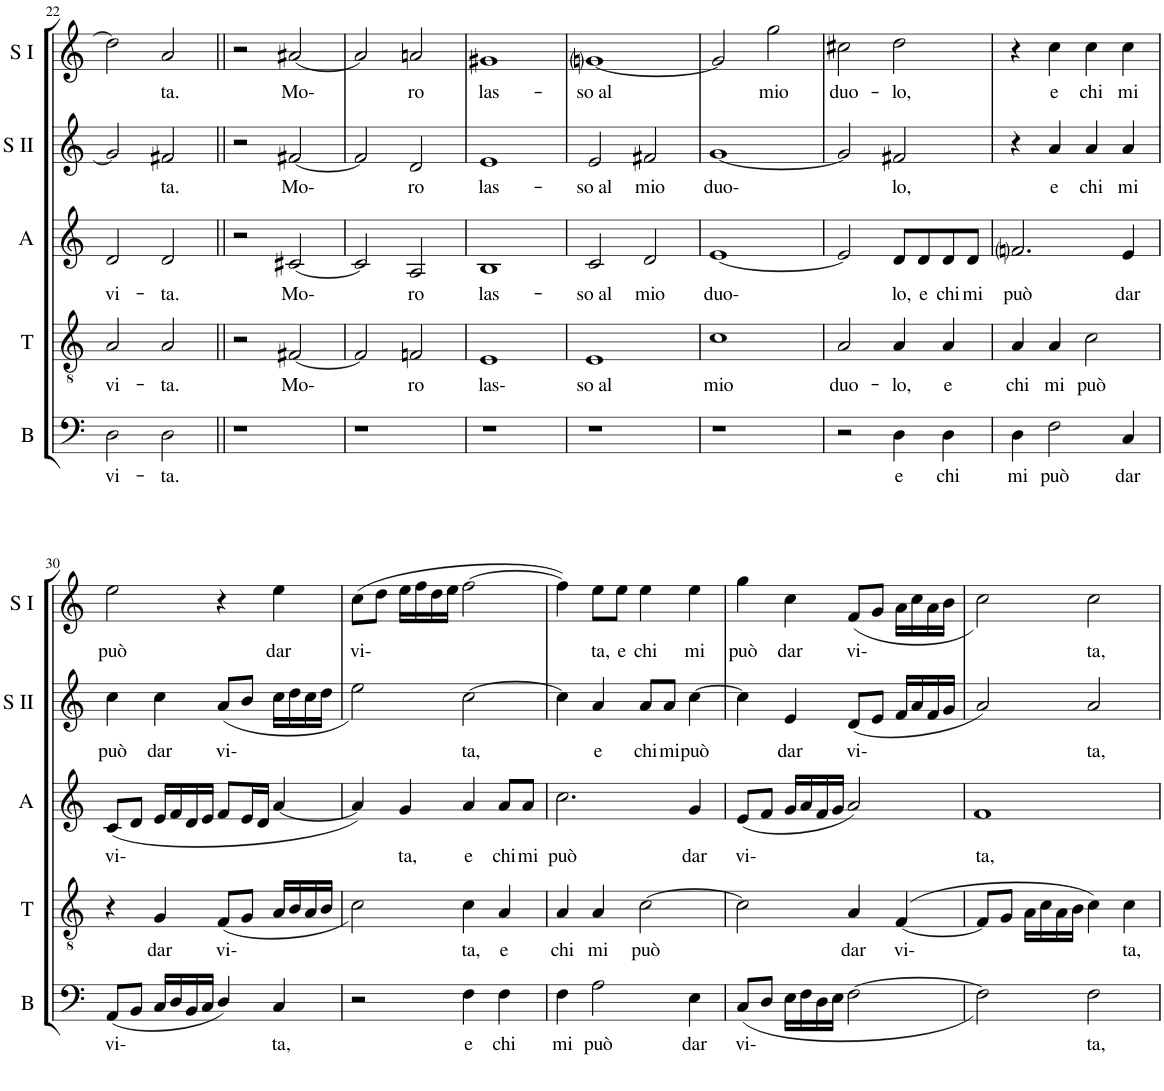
**kern	**text	**kern	**text	**kern	**text	**kern	**text	**kern	**text
*part5	*part5	*part4	*part4	*part3	*part3	*part2	*part2	*part1	*part1
*staff5	*staff5	*staff4	*staff4	*staff3	*staff3	*staff2	*staff2	*staff1	*staff1
*I"Bass	*	*I"Tenor	*	*I"Alto	*	*I"Soprano II	*	*I"Soprano I	*
*I'B	*	*I'T	*	*I'A	*	*I'S II	*	*I'S I	*
!!LO:PB:g=z
*clefF4	*	*clefGv2	*	*clefG2	*	*clefG2	*	*clefG2	*
*k[]	*	*k[]	*	*k[]	*	*k[]	*	*k[]	*
*M4/4	*	*M4/4	*	*M4/4	*	*M4/4	*	*M4/4	*
=22	=22	=22	=22	=22	=22	=22	=22	=22	=22
!	!LO:LY:b	!	!LO:LY:b	!	!LO:LY:b	!	!	!	!
2D\	vi-	2A/	vi-	2d/	vi-	2g/]	.	2dd\]	.
!	!LO:LY:b	!	!LO:LY:b	!	!LO:LY:b	!	!LO:LY:b	!	!LO:LY:b
2D\	-ta.	2A/	-ta.	2d/	-ta.	2f#X/	ta.	2a/	ta.
=23||	=23||	=23||	=23||	=23||	=23||	=23||	=23||	=23||	=23||
1r	.	2r	.	2r	.	2r	.	2r	.
!	!	!	!LO:LY:b	!	!LO:LY:b	!	!LO:LY:b	!	!LO:LY:b
.	.	[2F#X/	Mo-	[2c#X/	Mo-	[2f#X/	Mo-	[2a#X/	Mo-
=24	=24	=24	=24	=24	=24	=24	=24	=24	=24
1r	.	2F#/]	.	2c#/]	.	2f#/]	.	2a#/]	.
!	!	!	!LO:LY:b	!	!LO:LY:b	!	!LO:LY:b	!	!LO:LY:b
.	.	2Fn/	ro	2A/	ro	2d/	ro	2an/	ro
=25	=25	=25	=25	=25	=25	=25	=25	=25	=25
!	!	!	!LO:LY:b	!	!LO:LY:b	!	!LO:LY:b	!	!LO:LY:b
1r	.	1E	las-	1B	las-	1e	las-	1g#X	las-
=26	=26	=26	=26	=26	=26	=26	=26	=26	=26
!	!	!	!LO:LY:b	!	!LO:LY:b	!	!LO:LY:b	!	!LO:LY:b
1r	.	1E	so al	2c/	-so al	2e/	-so al	[1gni	-so al
!	!	!	!	!	!LO:LY:b	!	!LO:LY:b	!	!
.	.	.	.	2d/	mio	2f#X/	mio	.	.
=27	=27	=27	=27	=27	=27	=27	=27	=27	=27
!	!	!	!LO:LY:b	!	!LO:LY:b	!	!LO:LY:b	!	!
1r	.	1c	mio	[1e	duo-	[1g	duo-	2g/]	.
!	!	!	!	!	!	!	!	!	!LO:LY:b
.	.	.	.	.	.	.	.	2gg\	mio
=28	=28	=28	=28	=28	=28	=28	=28	=28	=28
!	!	!	!LO:LY:b	!	!	!	!	!	!LO:LY:b
2r	.	2A/	duo-	2e/]	.	2g/]	.	2cc#X\	duo-
!	!LO:LY:b	!	!LO:LY:b	!	!LO:LY:b	!	!LO:LY:b	!	!LO:LY:b
4D\	e	4A/	-lo,	8d/L	lo,	2f#X/	lo,	2dd\	-lo,
!	!	!	!	!	!LO:LY:b	!	!	!	!
.	.	.	.	8d/	e	.	.	.	.
!	!LO:LY:b	!	!LO:LY:b	!	!LO:LY:b	!	!	!	!
4D\	chi	4A/	e	8d/	chi	.	.	.	.
!	!	!	!	!	!LO:LY:b	!	!	!	!
.	.	.	.	8d/J	mi	.	.	.	.
=29	=29	=29	=29	=29	=29	=29	=29	=29	=29
!	!LO:LY:b	!	!LO:LY:b	!	!LO:LY:b	!	!	!	!
4D\	mi	4A/	chi	2.fni/	può	4r	.	4r	.
!	!LO:LY:b	!	!LO:LY:b	!	!	!	!LO:LY:b	!	!LO:LY:b
2F\	può	4A/	mi	.	.	4a/	e	4cc\	e
!	!	!	!LO:LY:b	!	!	!	!LO:LY:b	!	!LO:LY:b
.	.	2c\	può	.	.	4a/	chi	4cc\	chi
!	!LO:LY:b	!	!	!	!LO:LY:b	!	!LO:LY:b	!	!LO:LY:b
4C/	dar	.	.	4e/	dar	4a/	mi	4cc\	mi
!!LO:LB:g=z
=30	=30	=30	=30	=30	=30	=30	=30	=30	=30
!	!LO:LY:b	!	!	!	!LO:LY:b	!	!LO:LY:b	!	!LO:LY:b
(<8AA/L	vi-	4r	.	(<8c/L	vi-	4cc\	può	2ee\	può
8BB/J	.	.	.	8d/J	.	.	.	.	.
!	!	!	!LO:LY:b	!	!	!	!LO:LY:b	!	!
16C/LL	.	4G/	dar	16e/LL	.	4cc\	dar	.	.
16D/	.	.	.	16f/	.	.	.	.	.
16BB/	.	.	.	16d/	.	.	.	.	.
16C/JJ	.	.	.	16e/JJ	.	.	.	.	.
!	!	!	!LO:LY:b	!	!	!	!LO:LY:b	!	!
4D/)	.	(<8F/L	vi-	8f/L	.	(<8a/L	vi-	4r	.
.	.	8G/J	.	16e/L	.	8b/J	.	.	.
.	.	.	.	16d/JJ	.	.	.	.	.
!	!LO:LY:b	!	!	!	!	!	!	!	!LO:LY:b
4C/	ta,	16A/LL	.	[4a/	.	16cc\LL	.	4ee\	dar
.	.	16B/	.	.	.	16dd\	.	.	.
.	.	16A/	.	.	.	16cc\	.	.	.
.	.	16B/JJ	.	.	.	16dd\JJ	.	.	.
=31	=31	=31	=31	=31	=31	=31	=31	=31	=31
!	!	!	!	!	!	!	!	!	!LO:LY:b
2r	.	2c\)	.	4a/])	.	2ee\)	.	(>8cc\L	vi-
.	.	.	.	.	.	.	.	8dd\J	.
!	!	!	!	!	!LO:LY:b	!	!	!	!
.	.	.	.	4g/	ta,	.	.	16ee\LL	.
.	.	.	.	.	.	.	.	16ff\	.
.	.	.	.	.	.	.	.	16dd\	.
.	.	.	.	.	.	.	.	16ee\JJ	.
!	!LO:LY:b	!	!LO:LY:b	!	!LO:LY:b	!	!LO:LY:b	!	!
4F\	e	4c\	ta,	4a/	e	[2cc\	ta,	[2ff\	.
!	!LO:LY:b	!	!LO:LY:b	!	!LO:LY:b	!	!	!	!
4F\	chi	4A/	e	8a/L	chi	.	.	.	.
!	!	!	!	!	!LO:LY:b	!	!	!	!
.	.	.	.	8a/J	mi	.	.	.	.
=32	=32	=32	=32	=32	=32	=32	=32	=32	=32
!	!LO:LY:b	!	!LO:LY:b	!	!LO:LY:b	!	!	!	!
4F\	mi	4A/	chi	2.cc\	può	4cc\]	.	4ff\])	.
!	!LO:LY:b	!	!LO:LY:b	!	!	!	!LO:LY:b	!	!LO:LY:b
2A\	può	4A/	mi	.	.	4a/	e	8ee\L	ta,
!	!	!	!	!	!	!	!	!	!LO:LY:b
.	.	.	.	.	.	.	.	8ee\J	e
!	!	!	!LO:LY:b	!	!	!	!LO:LY:b	!	!LO:LY:b
.	.	[2c\	può	.	.	8a/L	chi	4ee\	chi
!	!	!	!	!	!	!	!LO:LY:b	!	!
.	.	.	.	.	.	8a/J	mi	.	.
!	!LO:LY:b	!	!	!	!LO:LY:b	!	!LO:LY:b	!	!LO:LY:b
4E\	dar	.	.	4g/	dar	[4cc\	può	4ee\	mi
=33	=33	=33	=33	=33	=33	=33	=33	=33	=33
!	!LO:LY:b	!	!	!	!LO:LY:b	!	!	!	!LO:LY:b
(<8C/L	vi-	2c\]	.	(<8e/L	vi-	4cc\]	.	4gg\	può
8D/J	.	.	.	8f/J	.	.	.	.	.
!	!	!	!	!	!	!	!LO:LY:b	!	!LO:LY:b
16E\LL	.	.	.	16g/LL	.	4e/	dar	4cc\	dar
16F\	.	.	.	16a/	.	.	.	.	.
16D\	.	.	.	16f/	.	.	.	.	.
16E\JJ	.	.	.	16g/JJ	.	.	.	.	.
!	!	!	!LO:LY:b	!	!	!	!LO:LY:b	!	!LO:LY:b
[2F\	.	4A/	dar	2a/)	.	(<8d/L	vi-	(<8f/L	vi-
.	.	.	.	.	.	8e/J	.	8g/J	.
!	!	!	!LO:LY:b	!	!	!	!	!	!
.	.	(>[4F/	vi-	.	.	16f/LL	.	16a\LL	.
.	.	.	.	.	.	16a/	.	16cc\	.
.	.	.	.	.	.	16f/	.	16a\	.
.	.	.	.	.	.	16g/JJ	.	16b\JJ	.
=34	=34	=34	=34	=34	=34	=34	=34	=34	=34
!	!	!	!	!	!LO:LY:b	!	!	!	!
2F\])	.	8F/L]	.	1f	ta,	2a/)	.	2cc\)	.
.	.	8G/J	.	.	.	.	.	.	.
.	.	16A\LL	.	.	.	.	.	.	.
.	.	16c\	.	.	.	.	.	.	.
.	.	16A\	.	.	.	.	.	.	.
.	.	16B\JJ	.	.	.	.	.	.	.
!	!LO:LY:b	!	!	!	!	!	!LO:LY:b	!	!LO:LY:b
2F\	ta,	4c\)	.	.	.	2a/	ta,	2cc\	ta,
!	!	!	!LO:LY:b	!	!	!	!	!	!
.	.	4c\	ta,	.	.	.	.	.	.
=	=	=	=	=	=	=	=	=	=
*-	*-	*-	*-	*-	*-	*-	*-	*-	*-
